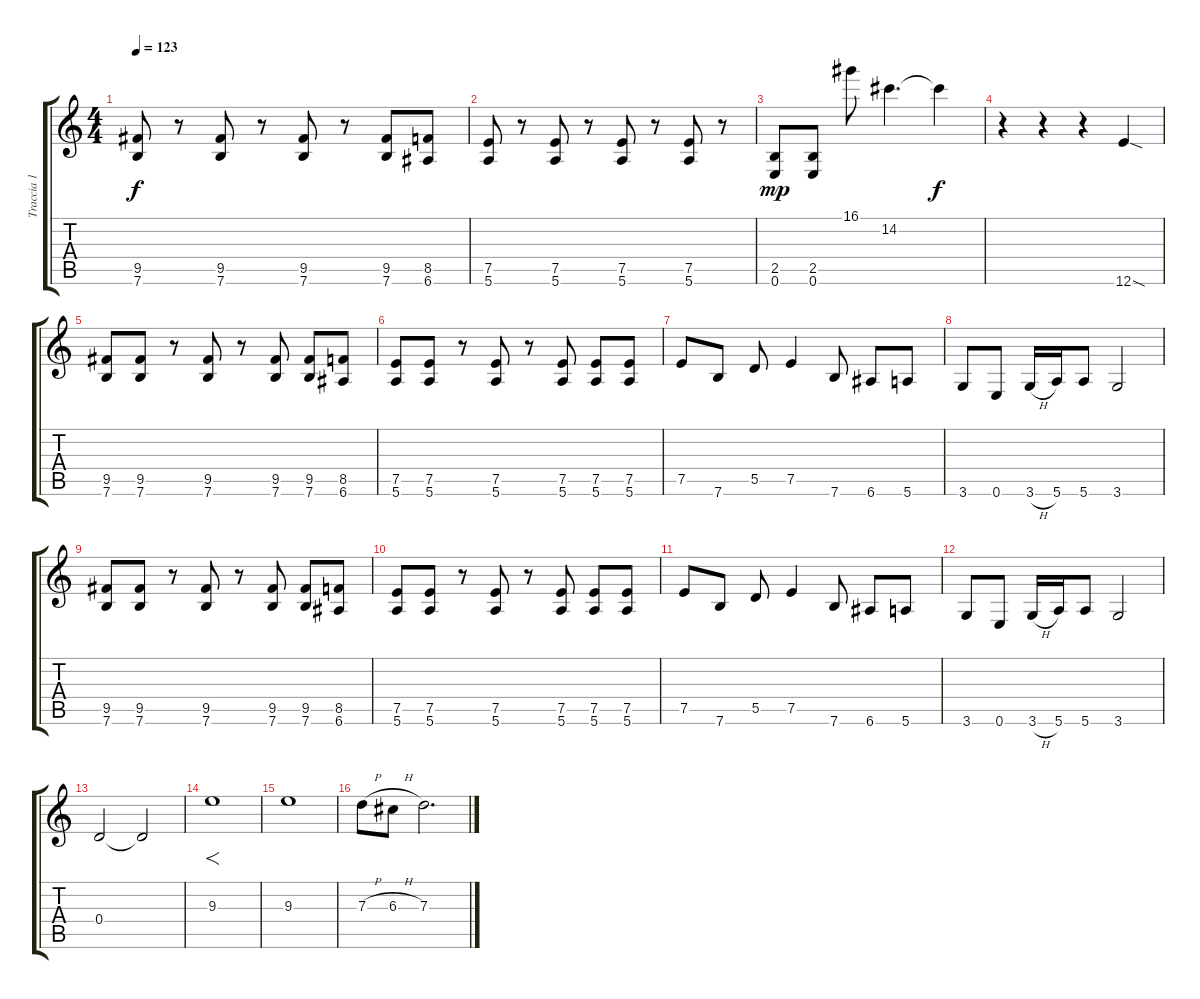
\track ("Traccia 1" "Traccia 1") {instrument overdrivenguitar}
\staff {score tabs}
\tuning (E4 B3 G3 D3 A2 E2) {hide}
\ts (4 4)
\tempo 123
\clef g2
\ks c
(9.5 7.6).8{dy f} r.8 (9.5 7.6).8 r.8 (9.5 7.6).8 r.8 (9.5 7.6).8 (8.5 6.6).8 |
(7.5 5.6).8 r.8 (7.5 5.6).8 r.8 (7.5 5.6).8 r.8 (7.5 5.6).8 r.8 |
(2.5 0.6).8{dy mp} (2.5 0.6).8 16.1.8 14.2.4{d} 14.2{t}.4{dy f} |
r.4 r.4 r.4 12.6{sod}.4 |
(9.5 7.6).8 (9.5 7.6).8 r.8 (9.5 7.6).8 r.8 (9.5 7.6).8 (9.5 7.6).8 (8.5 6.6).8 |
(7.5 5.6).8 (7.5 5.6).8 r.8 (7.5 5.6).8 r.8 (7.5 5.6).8 (7.5 5.6).8 (7.5 5.6).8 |
7.5.8 7.6.8 5.5.8 7.5.4 7.6.8 6.6.8 5.6.8 |
3.6.8 0.6.8 3.6{h}.16 5.6.16 5.6.8 3.6.2 |
(9.5 7.6).8 (9.5 7.6).8 r.8 (9.5 7.6).8 r.8 (9.5 7.6).8 (9.5 7.6).8 (8.5 6.6).8 |
(7.5 5.6).8 (7.5 5.6).8 r.8 (7.5 5.6).8 r.8 (7.5 5.6).8 (7.5 5.6).8 (7.5 5.6).8 |
7.5.8 7.6.8 5.5.8 7.5.4 7.6.8 6.6.8 5.6.8 |
3.6.8 0.6.8 3.6{h}.16 5.6.16 5.6.8 3.6.2 |
0.4.2 0.4{t}.2 |
9.3.1{f} |
9.3.1 |
7.3{h}.8 6.3{h}.8 7.3.2{d}
